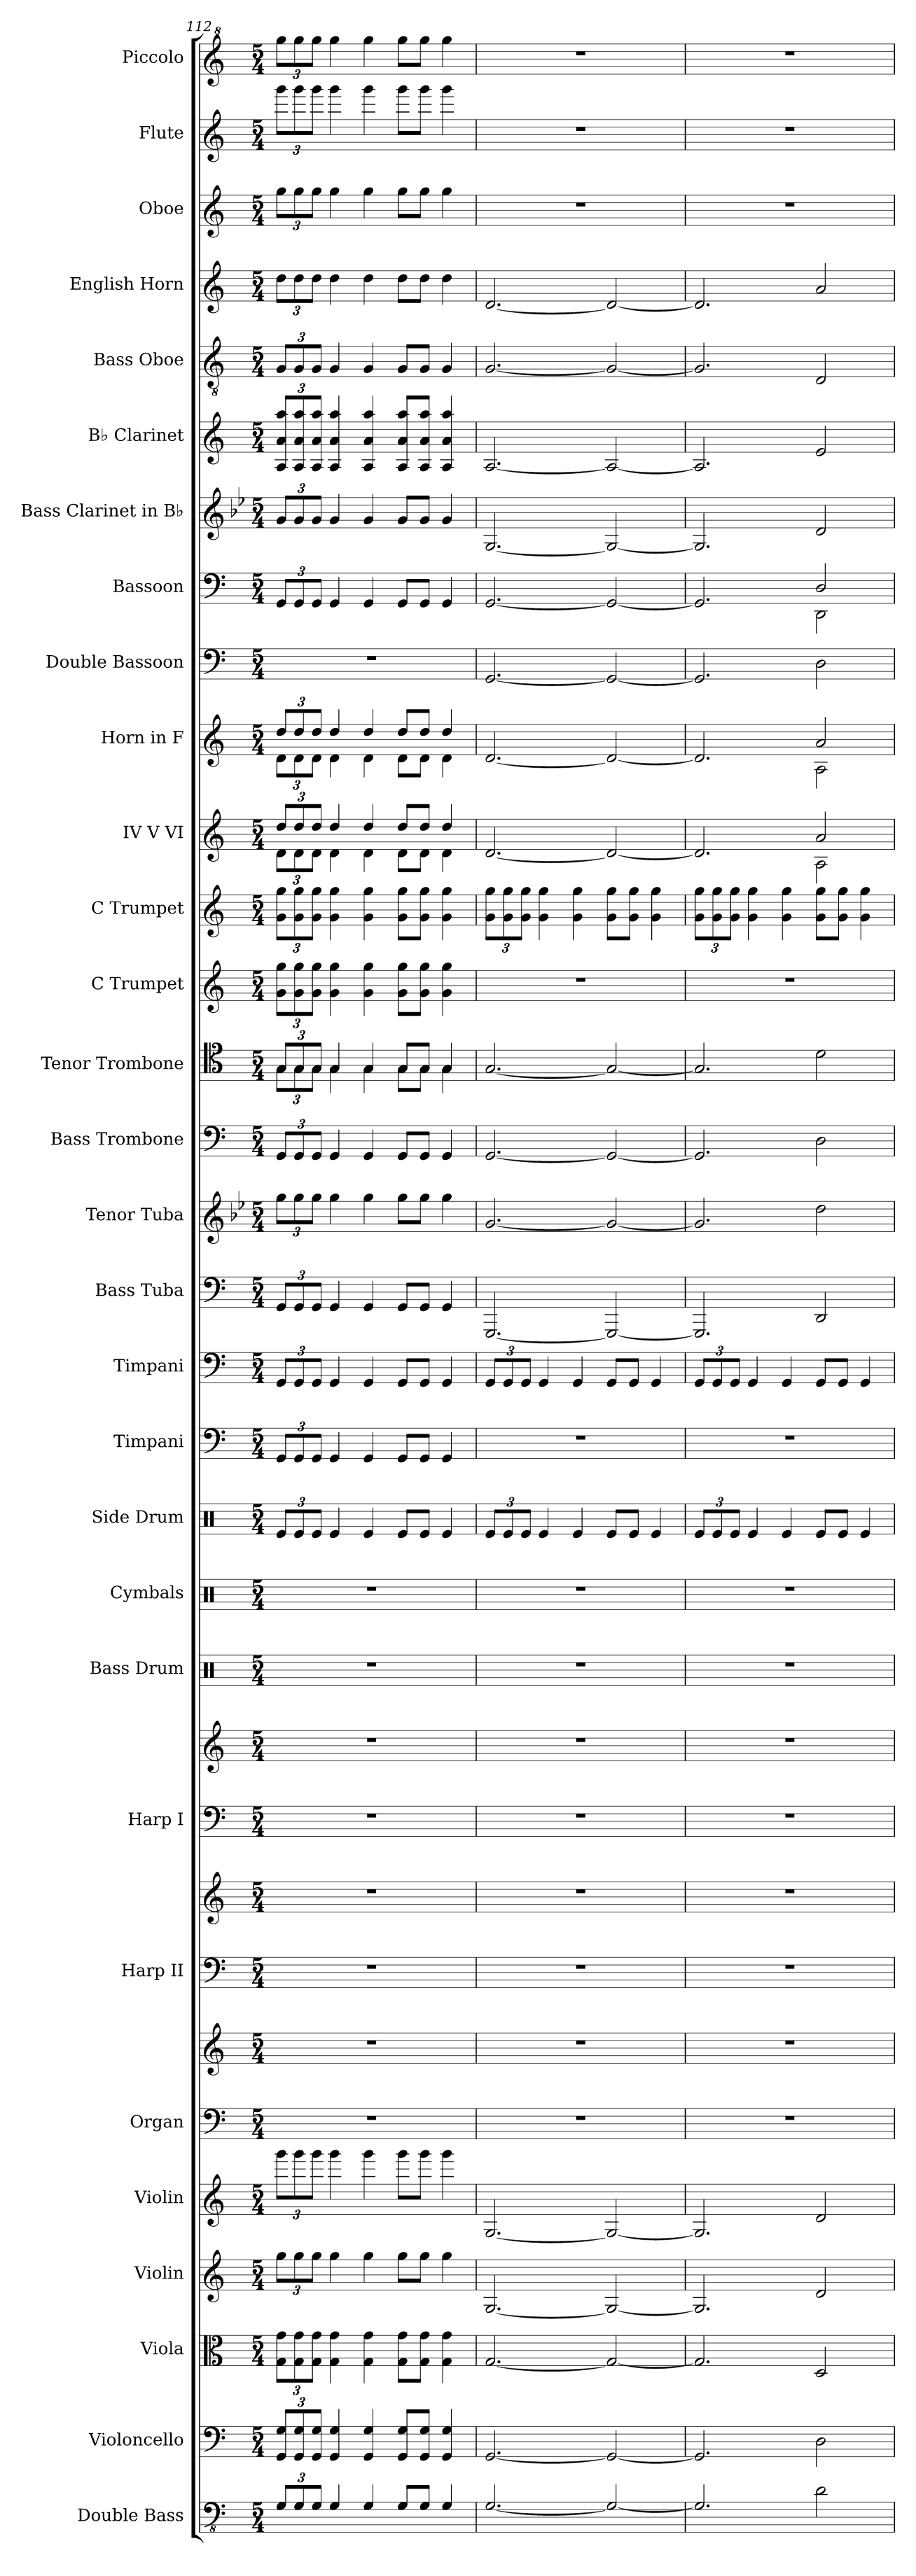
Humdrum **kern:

**kern	**kern	**kern	**kern	**kern	**kern	**kern	**kern	**kern	**kern	**kern	**kern	**kern	**kern	**kern	**kern	**kern	**kern	**kern	**kern	**kern	**kern	**kern	**kern	**kern	**kern	**kern	**kern	**kern	**kern	**kern	**kern	**kern
*part30	*part29	*part28	*part27	*part26	*part25	*part25	*part24	*part24	*part23	*part23	*part22	*part21	*part20	*part19	*part18	*part17	*part16	*part15	*part14	*part13	*part12	*part11	*part10	*part9	*part8	*part7	*part6	*part5	*part4	*part3	*part2	*part1
*staff33	*staff32	*staff31	*staff30	*staff29	*staff28	*staff27	*staff26	*staff25	*staff24	*staff23	*staff22	*staff21	*staff20	*staff19	*staff18	*staff17	*staff16	*staff15	*staff14	*staff13	*staff12	*staff11	*staff10	*staff9	*staff8	*staff7	*staff6	*staff5	*staff4	*staff3	*staff2	*staff1
*I"Double Bass	*I"Violoncello	*I"Viola	*I"Violin	*I"Violin	*I"Organ	*	*I"Harp II	*	*I"Harp I	*	*I"Bass Drum	*I"Cymbals	*I"Side Drum	*I"Timpani	*I"Timpani	*I"Bass Tuba	*I"Tenor Tuba	*I"Bass Trombone	*I"Tenor Trombone	*I"C Trumpet	*I"C Trumpet	*I"IV V VI	*I"Horn in F	*I"Double Bassoon	*I"Bassoon	*I"Bass Clarinet in B♭	*I"B♭ Clarinet	*I"Bass Oboe	*I"English Horn	*I"Oboe	*I"Flute	*I"Piccolo
*I'Db.	*I'Vc.	*I'Vla.	*I'Vln.	*I'Vln.	*I'Org.	*	*I'Hrp. II.	*	*I'Hrp. I.	*	*I'B. Dr.	*I'Cym.	*I'S. Dr.	*I'Timp.	*I'Timp.	*I'Bass Tub.	*I'Ten. Tub.	*I'B. Tbn.	*I'T. Tbn.	*I'C Tpt.	*I'C Tpt.	*	*I'Hrn.	*I'Dbn.	*I'Bn.	*I'Bcl.	*I'Cl.	*I'Bass Ob.	*I'E. H.	*I'Ob.	*I'Fl.	*I'Picc.
*clefFv4	*clefF4	*clefC3	*clefG2	*clefG2	*clefF4	*clefG2	*clefF4	*clefG2	*clefF4	*clefG2	*clefX	*clefX	*clefX	*clefF4	*clefF4	*clefF4	*clefG2	*clefF4	*clefC4	*clefG2	*clefG2	*clefG2	*clefG2	*clefF4	*clefF4	*clefG2	*clefG2	*clefGv2	*clefG2	*clefG2	*clefG2	*clefG^2
*ITrd7c12	*	*	*	*	*	*	*	*	*	*	*	*	*	*	*	*	*ITrd8c14	*	*	*	*	*ITrd4c7	*ITrd4c7	*ITrd7c12	*	*ITrd8c14	*ITrd1c2	*	*ITrd4c7	*	*	*ITrd-7c-12
*k[]	*k[]	*k[]	*k[]	*k[]	*k[]	*k[]	*k[]	*k[]	*k[]	*k[]	*k[]	*k[]	*k[]	*k[]	*k[]	*k[]	*k[b-e-]	*k[]	*k[]	*k[]	*k[]	*k[b-]	*k[b-]	*k[]	*k[]	*k[b-e-]	*k[b-e-]	*k[]	*k[b-]	*k[]	*k[]	*k[]
*M5/4	*M5/4	*M5/4	*M5/4	*M5/4	*M5/4	*M5/4	*M5/4	*M5/4	*M5/4	*M5/4	*M5/4	*M5/4	*M5/4	*M5/4	*M5/4	*M5/4	*M5/4	*M5/4	*M5/4	*M5/4	*M5/4	*M5/4	*M5/4	*M5/4	*M5/4	*M5/4	*M5/4	*M5/4	*M5/4	*M5/4	*M5/4	*M5/4
*Xbrackettup	*Xbrackettup	*Xbrackettup	*Xbrackettup	*Xbrackettup	*	*	*	*	*	*	*	*	*Xbrackettup	*Xbrackettup	*Xbrackettup	*Xbrackettup	*Xbrackettup	*Xbrackettup	*Xbrackettup	*Xbrackettup	*Xbrackettup	*Xbrackettup	*Xbrackettup	*	*Xbrackettup	*Xbrackettup	*Xbrackettup	*Xbrackettup	*Xbrackettup	*Xbrackettup	*Xbrackettup	*Xbrackettup
=112	=112	=112	=112	=112	=112	=112	=112	=112	=112	=112	=112	=112	=112	=112	=112	=112	=112	=112	=112	=112	=112	=112	=112	=112	=112	=112	=112	=112	=112	=112	=112	=112
*	*	*	*	*	*	*	*	*	*	*	*	*	*	*	*	*	*	*	*^	*	*	*^	*^	*	*	*	*	*	*	*	*	*
12GGG/L	12GG/ 12G/L	12G\ 12g\L	12gg\L	12ggg\L	4%5r	4%5r	4%5r	4%5r	4%5r	4%5r	4%5r	4%5r	12Re/L	12GG/L	12GG/L	12GG/L	12g\L	12GG/L	12G/L	12G\L	12g\ 12gg\L	12g\ 12gg\L	12g/L	12G\L	12g/L	12G\L	4%5r	12GG/L	12G/L	12G/ 12g/ 12gg/L	12G/L	12g\L	12gg\L	12ggg\L	12gggg\L
12GGG/	12GG/ 12G/	12G\ 12g\	12gg\	12ggg\	.	.	.	.	.	.	.	.	12Re/	12GG/	12GG/	12GG/	12g\	12GG/	12G/	12G\	12g\ 12gg\	12g\ 12gg\	12g/	12G\	12g/	12G\	.	12GG/	12G/	12G/ 12g/ 12gg/	12G/	12g\	12gg\	12ggg\	12gggg\
12GGG/J	12GG/ 12G/J	12G\ 12g\J	12gg\J	12ggg\J	.	.	.	.	.	.	.	.	12Re/J	12GG/J	12GG/J	12GG/J	12g\J	12GG/J	12G/J	12G\J	12g\ 12gg\J	12g\ 12gg\J	12g/J	12G\J	12g/J	12G\J	.	12GG/J	12G/J	12G/ 12g/ 12gg/J	12G/J	12g\J	12gg\J	12ggg\J	12gggg\J
4GGG/	4GG/ 4G/	4G\ 4g\	4gg\	4ggg\	.	.	.	.	.	.	.	.	4Re/	4GG/	4GG/	4GG/	4g\	4GG/	4G/	4G\	4g\ 4gg\	4g\ 4gg\	4g/	4G\	4g/	4G\	.	4GG/	4G/	4G/ 4g/ 4gg/	4G/	4g\	4gg\	4ggg\	4gggg\
4GGG/	4GG/ 4G/	4G\ 4g\	4gg\	4ggg\	.	.	.	.	.	.	.	.	4Re/	4GG/	4GG/	4GG/	4g\	4GG/	4G/	4G\	4g\ 4gg\	4g\ 4gg\	4g/	4G\	4g/	4G\	.	4GG/	4G/	4G/ 4g/ 4gg/	4G/	4g\	4gg\	4ggg\	4gggg\
8GGG/L	8GG/ 8G/L	8G\ 8g\L	8gg\L	8ggg\L	.	.	.	.	.	.	.	.	8Re/L	8GG/L	8GG/L	8GG/L	8g\L	8GG/L	8G/L	8G\L	8g\ 8gg\L	8g\ 8gg\L	8g/L	8G\L	8g/L	8G\L	.	8GG/L	8G/L	8G/ 8g/ 8gg/L	8G/L	8g\L	8gg\L	8ggg\L	8gggg\L
8GGG/J	8GG/ 8G/J	8G\ 8g\J	8gg\J	8ggg\J	.	.	.	.	.	.	.	.	8Re/J	8GG/J	8GG/J	8GG/J	8g\J	8GG/J	8G/J	8G\J	8g\ 8gg\J	8g\ 8gg\J	8g/J	8G\J	8g/J	8G\J	.	8GG/J	8G/J	8G/ 8g/ 8gg/J	8G/J	8g\J	8gg\J	8ggg\J	8gggg\J
4GGG/	4GG/ 4G/	4G\ 4g\	4gg\	4ggg\	.	.	.	.	.	.	.	.	4Re/	4GG/	4GG/	4GG/	4g\	4GG/	4G/	4G\	4g\ 4gg\	4g\ 4gg\	4g/	4G\	4g/	4G\	.	4GG/	4G/	4G/ 4g/ 4gg/	4G/	4g\	4gg\	4ggg\	4gggg\
*	*	*	*	*	*	*	*	*	*	*	*	*	*	*	*	*	*	*	*	*	*	*	*v	*v	*	*	*	*	*	*	*	*	*	*	*
*	*	*	*	*	*	*	*	*	*	*	*	*	*	*	*	*	*	*	*v	*v	*	*	*	*v	*v	*	*	*	*	*	*	*	*	*
=113	=113	=113	=113	=113	=113	=113	=113	=113	=113	=113	=113	=113	=113	=113	=113	=113	=113	=113	=113	=113	=113	=113	=113	=113	=113	=113	=113	=113	=113	=113	=113	=113
[2.GGG/	[2.GG/	[2.G/	[2.G/	[2.G/	4%5r	4%5r	4%5r	4%5r	4%5r	4%5r	4%5r	4%5r	12Re/L	4%5r	12GG/L	[2.GGG/	[2.G/	[2.GG/	[2.G/	4%5r	12g\ 12gg\L	[2.G/	[2.G/	[2.GGG/	[2.GG/	[2.GG/	[2.G/	[2.G/	[2.G/	4%5r	4%5r	4%5r
.	.	.	.	.	.	.	.	.	.	.	.	.	12Re/	.	12GG/	.	.	.	.	.	12g\ 12gg\	.	.	.	.	.	.	.	.	.	.	.
.	.	.	.	.	.	.	.	.	.	.	.	.	12Re/J	.	12GG/J	.	.	.	.	.	12g\ 12gg\J	.	.	.	.	.	.	.	.	.	.	.
.	.	.	.	.	.	.	.	.	.	.	.	.	4Re/	.	4GG/	.	.	.	.	.	4g\ 4gg\	.	.	.	.	.	.	.	.	.	.	.
.	.	.	.	.	.	.	.	.	.	.	.	.	4Re/	.	4GG/	.	.	.	.	.	4g\ 4gg\	.	.	.	.	.	.	.	.	.	.	.
2GGG/_	2GG/_	2G/_	2G/_	2G/_	.	.	.	.	.	.	.	.	8Re/L	.	8GG/L	2GGG/_	2G/_	2GG/_	2G/_	.	8g\ 8gg\L	2G/_	2G/_	2GGG/_	2GG/_	2GG/_	2G/_	2G/_	2G/_	.	.	.
.	.	.	.	.	.	.	.	.	.	.	.	.	8Re/J	.	8GG/J	.	.	.	.	.	8g\ 8gg\J	.	.	.	.	.	.	.	.	.	.	.
.	.	.	.	.	.	.	.	.	.	.	.	.	4Re/	.	4GG/	.	.	.	.	.	4g\ 4gg\	.	.	.	.	.	.	.	.	.	.	.
=114	=114	=114	=114	=114	=114	=114	=114	=114	=114	=114	=114	=114	=114	=114	=114	=114	=114	=114	=114	=114	=114	=114	=114	=114	=114	=114	=114	=114	=114	=114	=114	=114
*	*	*	*	*	*	*	*	*	*	*	*	*	*	*	*	*	*	*	*	*	*	*^	*^	*	*^	*	*	*	*	*	*	*
2.GGG/]	2.GG/]	2.G/]	2.G/]	2.G/]	4%5r	4%5r	4%5r	4%5r	4%5r	4%5r	4%5r	4%5r	12Re/L	4%5r	12GG/L	2.GGG/]	2.G/]	2.GG/]	2.G/]	4%5r	12g\ 12gg\L	2.G/]	2.ryy	2.G/]	2.ryy	2.GGG/]	2.GG/]	2.ryy	2.GG/]	2.G/]	2.G/]	2.G/]	4%5r	4%5r	4%5r
.	.	.	.	.	.	.	.	.	.	.	.	.	12Re/	.	12GG/	.	.	.	.	.	12g\ 12gg\	.	.	.	.	.	.	.	.	.	.	.	.	.	.
.	.	.	.	.	.	.	.	.	.	.	.	.	12Re/J	.	12GG/J	.	.	.	.	.	12g\ 12gg\J	.	.	.	.	.	.	.	.	.	.	.	.	.	.
.	.	.	.	.	.	.	.	.	.	.	.	.	4Re/	.	4GG/	.	.	.	.	.	4g\ 4gg\	.	.	.	.	.	.	.	.	.	.	.	.	.	.
.	.	.	.	.	.	.	.	.	.	.	.	.	4Re/	.	4GG/	.	.	.	.	.	4g\ 4gg\	.	.	.	.	.	.	.	.	.	.	.	.	.	.
2DD\	2D\	2D/	2d/	2d/	.	.	.	.	.	.	.	.	8Re/L	.	8GG/L	2DD/	2d\	2D\	2d\	.	8g\ 8gg\L	2d/	2D\	2d/	2D\	2DD\	2D/	2DD\	2D/	2d/	2D/	2d/	.	.	.
.	.	.	.	.	.	.	.	.	.	.	.	.	8Re/J	.	8GG/J	.	.	.	.	.	8g\ 8gg\J	.	.	.	.	.	.	.	.	.	.	.	.	.	.
.	.	.	.	.	.	.	.	.	.	.	.	.	4Re/	.	4GG/	.	.	.	.	.	4g\ 4gg\	.	.	.	.	.	.	.	.	.	.	.	.	.	.
*	*	*	*	*	*	*	*	*	*	*	*	*	*	*	*	*	*	*	*	*	*	*v	*v	*	*	*	*v	*v	*	*	*	*	*	*	*
*	*	*	*	*	*	*	*	*	*	*	*	*	*	*	*	*	*	*	*	*	*	*	*v	*v	*	*	*	*	*	*	*	*	*
=	=	=	=	=	=	=	=	=	=	=	=	=	=	=	=	=	=	=	=	=	=	=	=	=	=	=	=	=	=	=	=	=
*-	*-	*-	*-	*-	*-	*-	*-	*-	*-	*-	*-	*-	*-	*-	*-	*-	*-	*-	*-	*-	*-	*-	*-	*-	*-	*-	*-	*-	*-	*-	*-	*-
